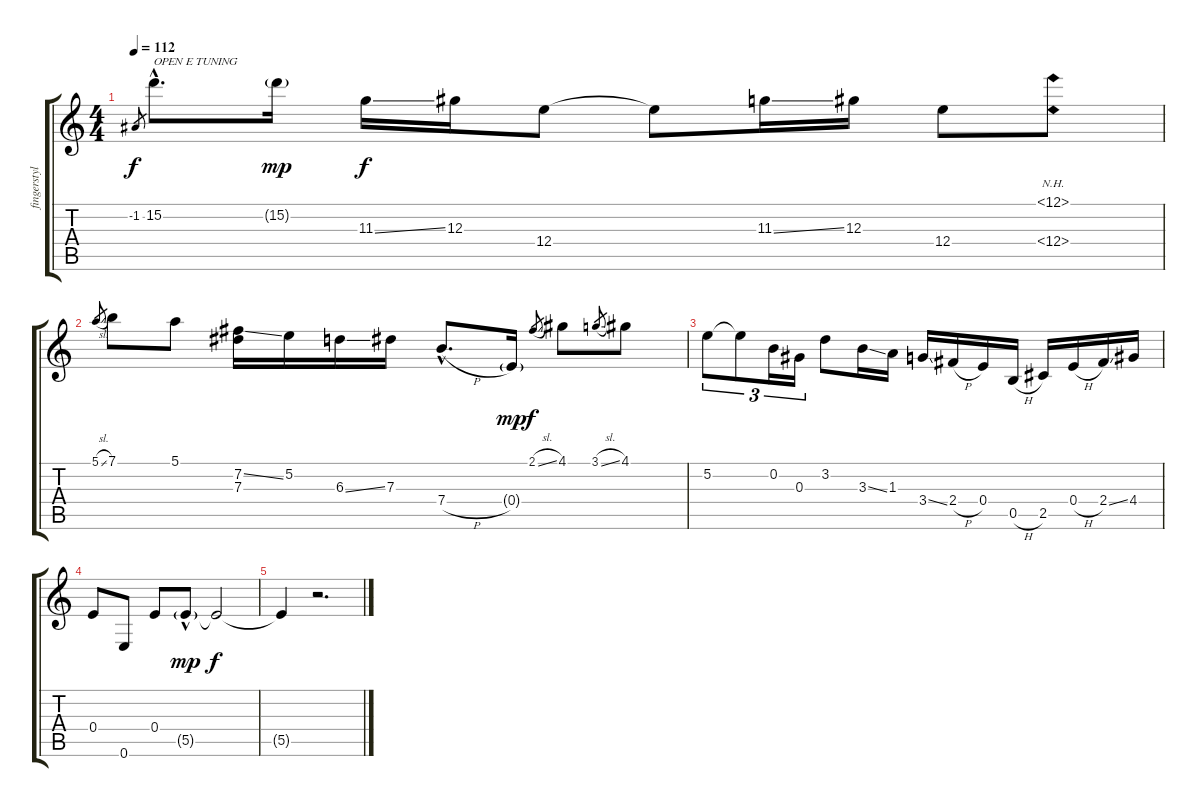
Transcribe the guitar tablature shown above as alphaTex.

\track ("fingerstyle" "fingerstyl") {instrument overdrivenguitar}
\staff {score tabs}
\tuning (E4 B3 Ab3 E3 B2 E2) {hide}
\ts (4 4)
\tempo 112
\clef g2
\ks c
-1.2.8{gr dy f instrument overdrivenguitar} 15.2{hac}.8{d txt "OPEN E TUNING"} 15.2{g}.16{dy mp} 11.3{ss}.16{dy f} 12.3.16 12.4.8 12.4{t}.8 11.3{ss}.16 12.3.16 12.4.8 (12.1{nh} 12.4{nh}).8 |
5.1{sl}.8{gr} 7.1.8 5.1.8 (7.2{ss} 7.3).16 5.2.16 6.3{ss}.16 7.3.16 7.4{h hac}.8{d} 0.4{g}.16{dy mp} 2.1{sl}.8{gr dy f} 4.1.8 3.1{sl}.8{gr} 4.1.8 |
5.2.8{tu (3 2)} 5.2{t}.8{tu (3 2)} 0.2.16{tu (3 2)} 0.3.16{tu (3 2)} 3.2.8 3.3{ss}.16 1.3.16 3.4{ss}.16 2.4{h}.16 0.4.16 0.5{h}.16 2.5.16 0.4{h}.16 2.4{ss}.16 4.4.16 |
0.4.8 0.6.8 0.4.8 5.5{g hac}.8{dy mp} 5.5{t}.2{dy f} |
5.5{t}.4 r.2{d}
